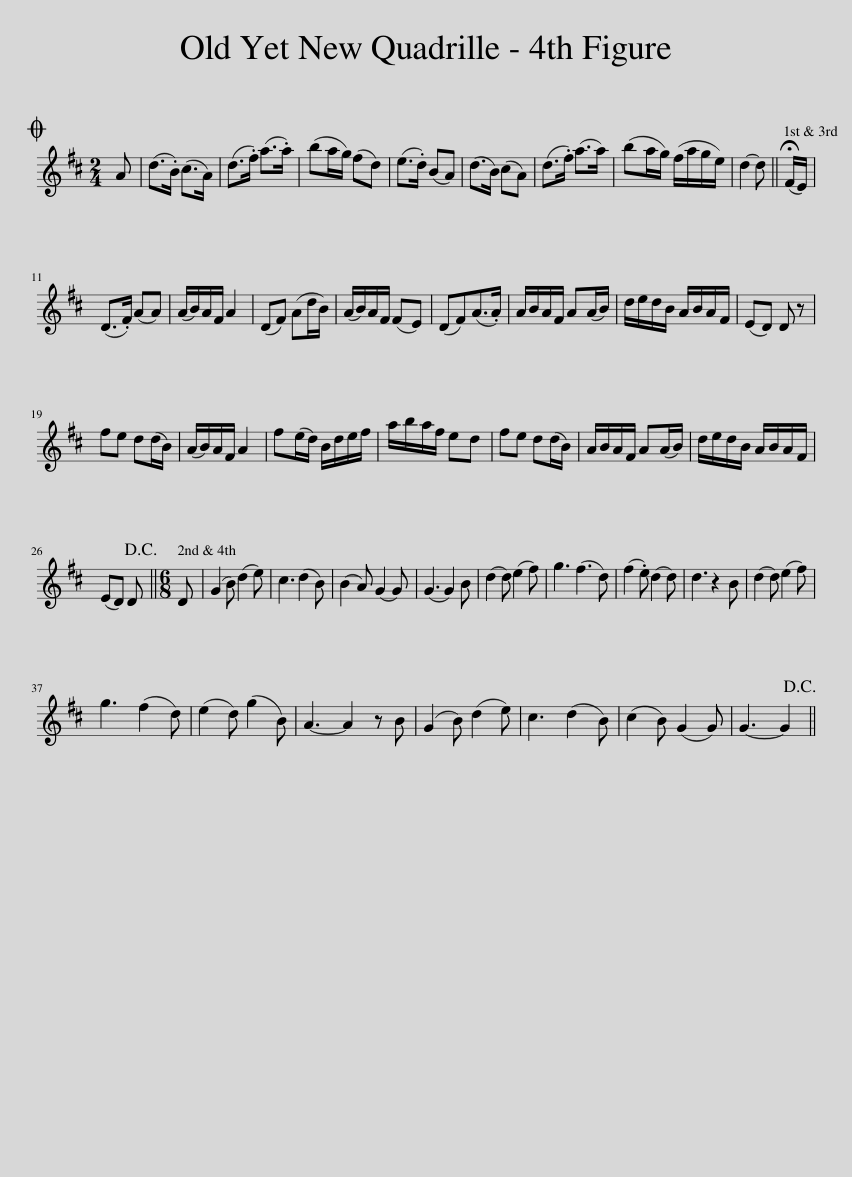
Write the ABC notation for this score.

X:1
L:1/8
M:2/4
I:linebreak $
K:D
V:1 treble
V:1
O A | (d>.B) (c>A) | (d>.f) (a>.a) | (ba/g/) (fd) | (e>.d) (BA) | %5
 (d>B) (cA) | (d>.f) (a>a) | (ba/g/) (f/a/g/e/) | d2- d || (!fermata!F/E/) |$ %10
 (D>.F) (AA) | (A/B/)A/F/ A2 | (DF) (Ad/B/) | (A/B/)A/F/ (FE) | (DF)(A>.A) | %15
 A/B/A/F/ A(A/B/) | d/e/d/B/ A/B/A/F/ | (ED) D z |$ fe d(d/B/) | (A/B/)A/F/ A2 | %20
 f(e/d/) B/d/e/f/ | a/b/a/f/ ed | fe d(d/B/) | A/B/A/F/ A(A/B/) | d/e/d/B/ A/B/A/F/ |$ %25
 (ED) D!D.C.! ||[M:6/8] D | (G2 B) (d2 e) | c3 (d2 B) | (B2 A) (G2 G) | %30
 (G3 G2) B | (d2 d) (e2 f) | g3 (f3 d) | (f2 .e) (d2 d) | d3 z2 B | %35
 (d2 d) (e2 f) |$ g3 (f2 d) | (e2 d) (g2 B) | A3- A2 z B | (G2 B) (d2 e) | %40
 c3 (d2 B) | (c2 B) (G2 G) | G3- G2!D.C.! || %43
